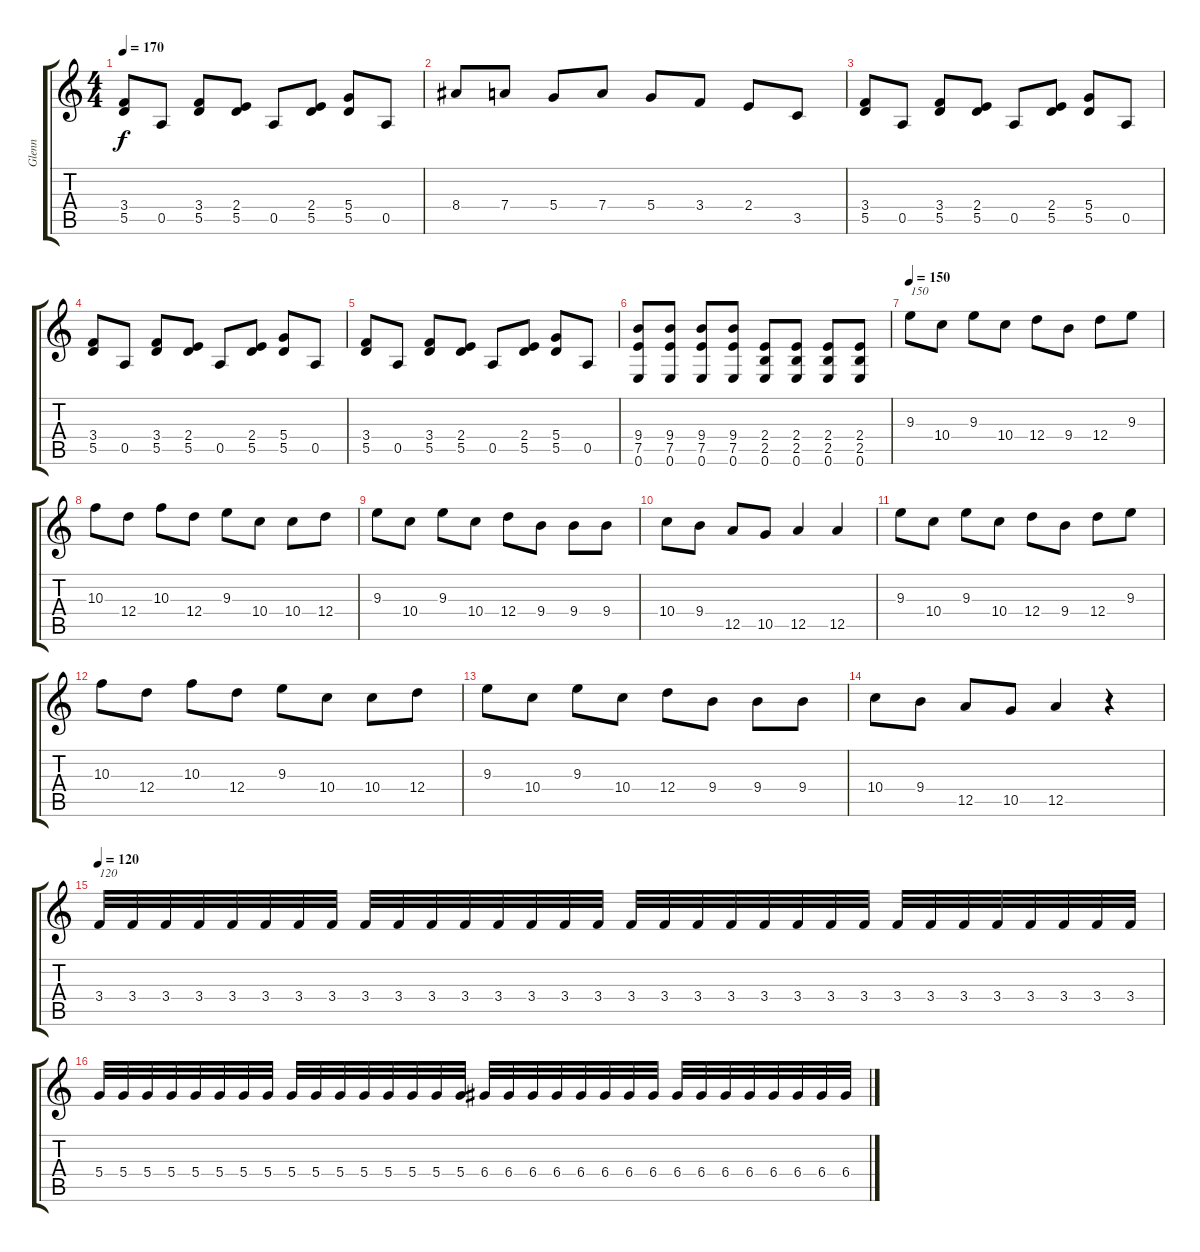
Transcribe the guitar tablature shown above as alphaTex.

\track ("Glenn " "Glenn ") {instrument distortionguitar}
\staff {score tabs}
\tuning (E4 B3 G3 D3 A2 E2) {hide}
\ts (4 4)
\tempo 170
\clef g2
\ks c
(3.4 5.5).8{dy f} 0.5.8 (3.4 5.5).8 (2.4 5.5).8 0.5.8 (2.4 5.5).8 (5.4 5.5).8 0.5.8 |
8.4.8 7.4.8 5.4.8 7.4.8 5.4.8 3.4.8 2.4.8 3.5.8 |
(3.4 5.5).8 0.5.8 (3.4 5.5).8 (2.4 5.5).8 0.5.8 (2.4 5.5).8 (5.4 5.5).8 0.5.8 |
(3.4 5.5).8 0.5.8 (3.4 5.5).8 (2.4 5.5).8 0.5.8 (2.4 5.5).8 (5.4 5.5).8 0.5.8 |
(3.4 5.5).8 0.5.8 (3.4 5.5).8 (2.4 5.5).8 0.5.8 (2.4 5.5).8 (5.4 5.5).8 0.5.8 |
(9.4 7.5 0.6).8 (9.4 7.5 0.6).8 (9.4 7.5 0.6).8 (9.4 7.5 0.6).8 (2.4 2.5 0.6).8 (2.4 2.5 0.6).8 (2.4 2.5 0.6).8 (2.4 2.5 0.6).8 |
\tempo 150
9.3.8{txt "150"} 10.4.8 9.3.8 10.4.8 12.4.8 9.4.8 12.4.8 9.3.8 |
10.3.8 12.4.8 10.3.8 12.4.8 9.3.8 10.4.8 10.4.8 12.4.8 |
9.3.8 10.4.8 9.3.8 10.4.8 12.4.8 9.4.8 9.4.8 9.4.8 |
10.4.8 9.4.8 12.5.8 10.5.8 12.5.4 12.5.4 |
9.3.8 10.4.8 9.3.8 10.4.8 12.4.8 9.4.8 12.4.8 9.3.8 |
10.3.8 12.4.8 10.3.8 12.4.8 9.3.8 10.4.8 10.4.8 12.4.8 |
9.3.8 10.4.8 9.3.8 10.4.8 12.4.8 9.4.8 9.4.8 9.4.8 |
10.4.8 9.4.8 12.5.8 10.5.8 12.5.4 r.4 |
\tempo 120
3.4.32{txt "120"} 3.4.32 3.4.32 3.4.32 3.4.32 3.4.32 3.4.32 3.4.32 3.4.32 3.4.32 3.4.32 3.4.32 3.4.32 3.4.32 3.4.32 3.4.32 3.4.32 3.4.32 3.4.32 3.4.32 3.4.32 3.4.32 3.4.32 3.4.32 3.4.32 3.4.32 3.4.32 3.4.32 3.4.32 3.4.32 3.4.32 3.4.32 |
5.4.32 5.4.32 5.4.32 5.4.32 5.4.32 5.4.32 5.4.32 5.4.32 5.4.32 5.4.32 5.4.32 5.4.32 5.4.32 5.4.32 5.4.32 5.4.32 6.4.32 6.4.32 6.4.32 6.4.32 6.4.32 6.4.32 6.4.32 6.4.32 6.4.32 6.4.32 6.4.32 6.4.32 6.4.32 6.4.32 6.4.32 6.4.32
